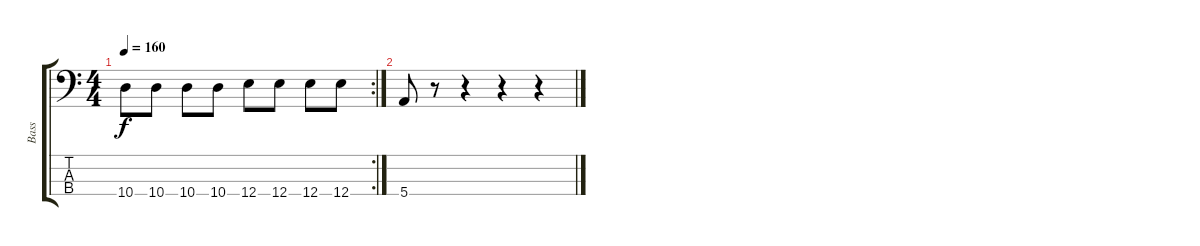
\track ("Bass" "Bass") {instrument electricbasspick}
\staff {score tabs}
\tuning (G2 D2 A1 E1) {hide}
\rc 2
\ts (4 4)
\tempo 160
\clef f4
\ks c
10.4.8{dy f} 10.4.8 10.4.8 10.4.8 12.4.8 12.4.8 12.4.8 12.4.8 |
5.4.8 r.8 r.4 r.4 r.4
